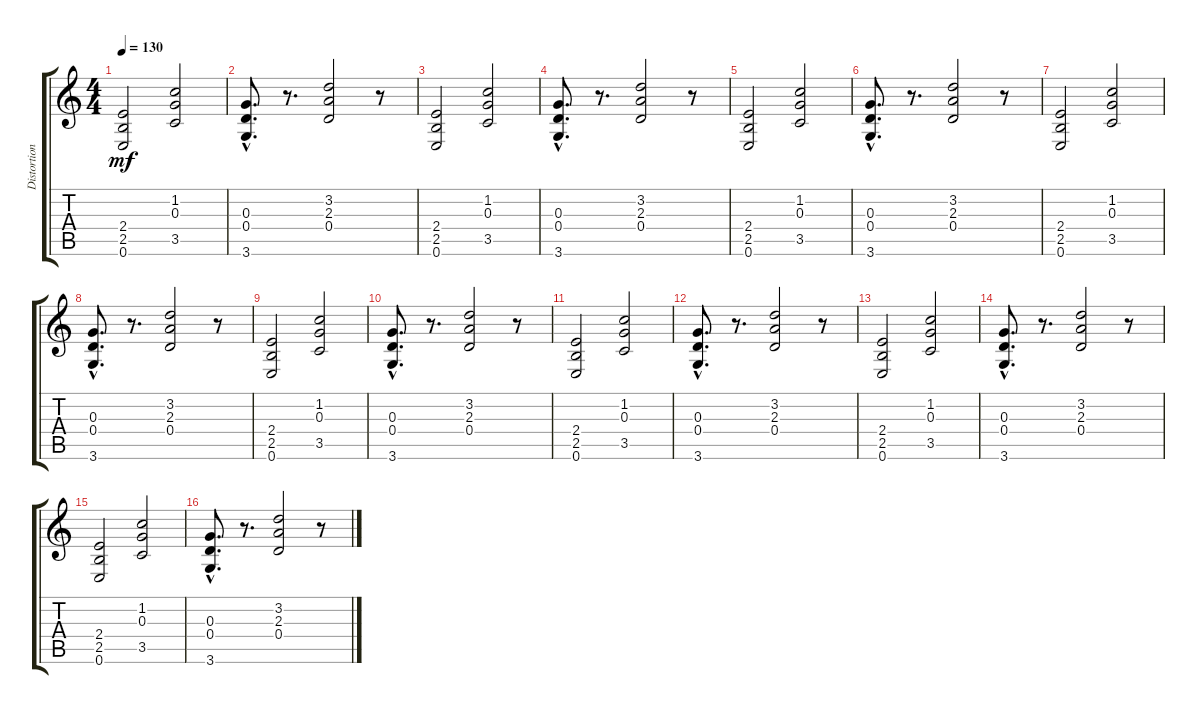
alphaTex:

\track ("Distortion Guitar" "Distortion") {instrument distortionguitar}
\staff {score tabs}
\tuning (E4 B3 G3 D3 A2 E2) {hide}
\ts (4 4)
\tempo 130
\clef g2
\ks c
(2.4 2.5 0.6).2{dy mf} (1.2 0.3 3.5).2 |
(0.3{hac} 0.4{hac} 3.6{hac}).8{d} r.8{d} (3.2 2.3 0.4).2 r.8 |
(2.4 2.5 0.6).2 (1.2 0.3 3.5).2 |
(0.3{hac} 0.4{hac} 3.6{hac}).8{d} r.8{d} (3.2 2.3 0.4).2 r.8 |
(2.4 2.5 0.6).2 (1.2 0.3 3.5).2 |
(0.3{hac} 0.4{hac} 3.6{hac}).8{d} r.8{d} (3.2 2.3 0.4).2 r.8 |
(2.4 2.5 0.6).2 (1.2 0.3 3.5).2 |
(0.3{hac} 0.4{hac} 3.6{hac}).8{d} r.8{d} (3.2 2.3 0.4).2 r.8 |
(2.4 2.5 0.6).2 (1.2 0.3 3.5).2 |
(0.3{hac} 0.4{hac} 3.6{hac}).8{d} r.8{d} (3.2 2.3 0.4).2 r.8 |
(2.4 2.5 0.6).2 (1.2 0.3 3.5).2 |
(0.3{hac} 0.4{hac} 3.6{hac}).8{d} r.8{d} (3.2 2.3 0.4).2 r.8 |
(2.4 2.5 0.6).2 (1.2 0.3 3.5).2 |
(0.3{hac} 0.4{hac} 3.6{hac}).8{d} r.8{d} (3.2 2.3 0.4).2 r.8 |
(2.4 2.5 0.6).2 (1.2 0.3 3.5).2 |
(0.3{hac} 0.4{hac} 3.6{hac}).8{d} r.8{d} (3.2 2.3 0.4).2 r.8
